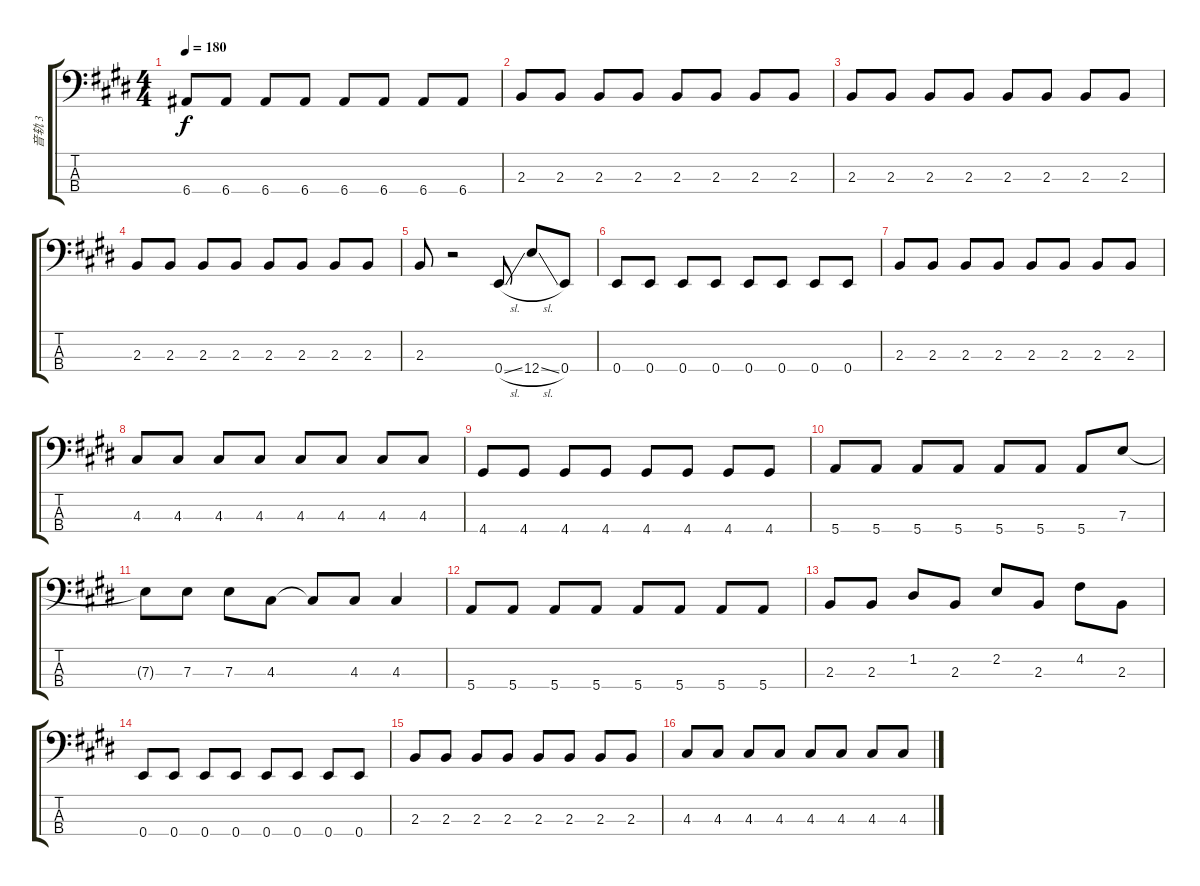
\track ("音轨 3" "音轨 3") {instrument electricbassfinger}
\staff {score tabs}
\tuning (G2 D2 A1 E1) {hide}
\ts (4 4)
\tempo 180
\clef f4
\ks e
6.4.8{dy f} 6.4.8 6.4.8 6.4.8 6.4.8 6.4.8 6.4.8 6.4.8 |
2.3.8 2.3.8 2.3.8 2.3.8 2.3.8 2.3.8 2.3.8 2.3.8 |
2.3.8 2.3.8 2.3.8 2.3.8 2.3.8 2.3.8 2.3.8 2.3.8 |
2.3.8 2.3.8 2.3.8 2.3.8 2.3.8 2.3.8 2.3.8 2.3.8 |
2.3.8 r.2 0.4{sl}.8 12.4{sl}.8 0.4.8 |
0.4.8 0.4.8 0.4.8 0.4.8 0.4.8 0.4.8 0.4.8 0.4.8 |
2.3.8 2.3.8 2.3.8 2.3.8 2.3.8 2.3.8 2.3.8 2.3.8 |
4.3.8 4.3.8 4.3.8 4.3.8 4.3.8 4.3.8 4.3.8 4.3.8 |
4.4.8 4.4.8 4.4.8 4.4.8 4.4.8 4.4.8 4.4.8 4.4.8 |
5.4.8 5.4.8 5.4.8 5.4.8 5.4.8 5.4.8 5.4.8 7.3.8 |
7.3{t}.8 7.3.8 7.3.8 4.3.8 4.3{t}.8 4.3.8 4.3.4 |
5.4.8 5.4.8 5.4.8 5.4.8 5.4.8 5.4.8 5.4.8 5.4.8 |
2.3.8 2.3.8 1.2.8 2.3.8 2.2.8 2.3.8 4.2.8 2.3.8 |
0.4.8 0.4.8 0.4.8 0.4.8 0.4.8 0.4.8 0.4.8 0.4.8 |
2.3.8 2.3.8 2.3.8 2.3.8 2.3.8 2.3.8 2.3.8 2.3.8 |
4.3.8 4.3.8 4.3.8 4.3.8 4.3.8 4.3.8 4.3.8 4.3.8
